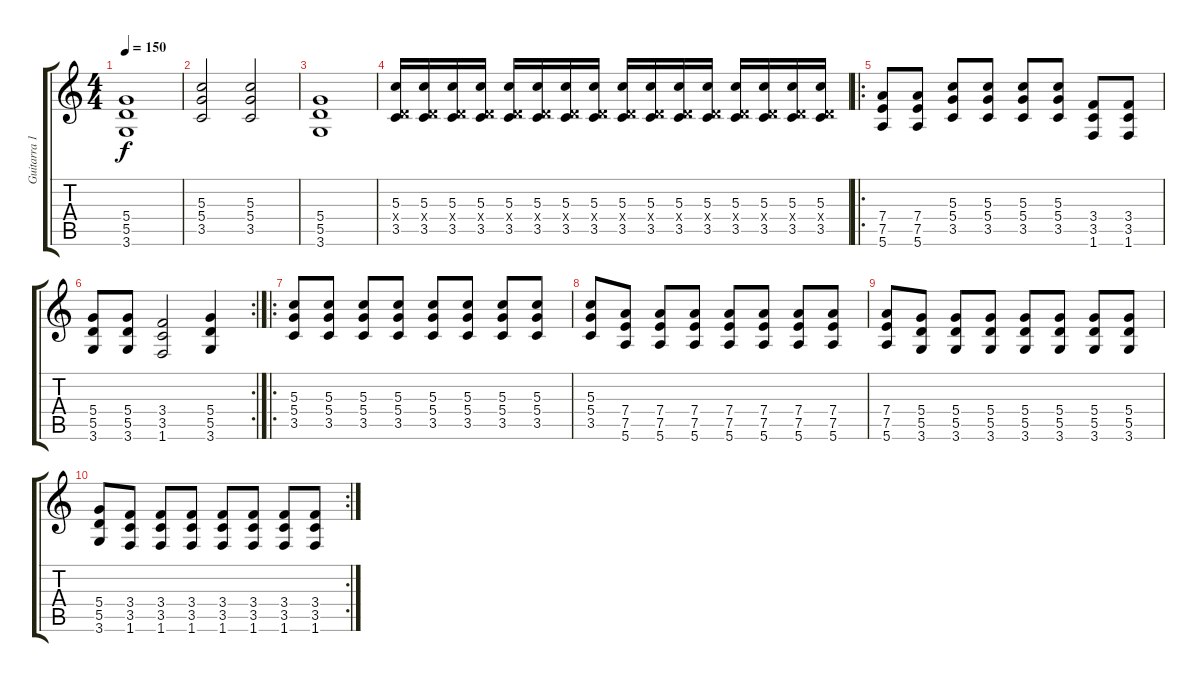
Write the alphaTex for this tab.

\track ("Guitarra 1" "Guitarra 1") {instrument distortionguitar}
\staff {score tabs}
\tuning (E4 B3 G3 D3 A2 E2) {hide}
\ts (4 4)
\tempo 150
\clef g2
\ks c
(5.4 5.5 3.6).1{dy f} |
(5.3 5.4 3.5).2 (5.3 5.4 3.5).2 |
(5.4 5.5 3.6).1 |
(5.3 0.4{x} 3.5).16 (5.3 0.4{x} 3.5).16 (5.3 0.4{x} 3.5).16 (5.3 0.4{x} 3.5).16 (5.3 0.4{x} 3.5).16 (5.3 0.4{x} 3.5).16 (5.3 0.4{x} 3.5).16 (5.3 0.4{x} 3.5).16 (5.3 0.4{x} 3.5).16 (5.3 0.4{x} 3.5).16 (5.3 0.4{x} 3.5).16 (5.3 0.4{x} 3.5).16 (5.3 0.4{x} 3.5).16 (5.3 0.4{x} 3.5).16 (5.3 0.4{x} 3.5).16 (5.3 0.4{x} 3.5).16 |
\ro
(7.4 7.5 5.6).8 (7.4 7.5 5.6).8 (5.3 5.4 3.5).8 (5.3 5.4 3.5).8 (5.3 5.4 3.5).8 (5.3 5.4 3.5).8 (3.4 3.5 1.6).8 (3.4 3.5 1.6).8 |
\rc 2
(5.4 5.5 3.6).8 (5.4 5.5 3.6).8 (3.4 3.5 1.6).2 (5.4 5.5 3.6).4 |
\ro
(5.3 5.4 3.5).8 (5.3 5.4 3.5).8 (5.3 5.4 3.5).8 (5.3 5.4 3.5).8 (5.3 5.4 3.5).8 (5.3 5.4 3.5).8 (5.3 5.4 3.5).8 (5.3 5.4 3.5).8 |
(5.3 5.4 3.5).8 (7.4 7.5 5.6).8 (7.4 7.5 5.6).8 (7.4 7.5 5.6).8 (7.4 7.5 5.6).8 (7.4 7.5 5.6).8 (7.4 7.5 5.6).8 (7.4 7.5 5.6).8 |
(7.4 7.5 5.6).8 (5.4 5.5 3.6).8 (5.4 5.5 3.6).8 (5.4 5.5 3.6).8 (5.4 5.5 3.6).8 (5.4 5.5 3.6).8 (5.4 5.5 3.6).8 (5.4 5.5 3.6).8 |
\rc 2
(5.4 5.5 3.6).8 (3.4 3.5 1.6).8 (3.4 3.5 1.6).8 (3.4 3.5 1.6).8 (3.4 3.5 1.6).8 (3.4 3.5 1.6).8 (3.4 3.5 1.6).8 (3.4 3.5 1.6).8
